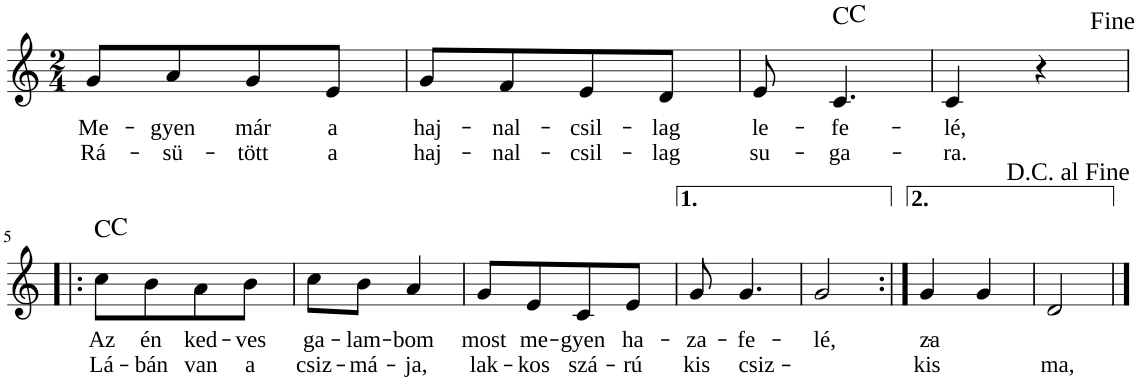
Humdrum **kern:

**kern	**text	**text	**harte
*part1	*part1	*part1	*part1
*staff1	*staff1	*staff1	*
*I"Piano	*	*	*
*I'Pno	*	*	*
*clefG2	*	*	*
*k[]	*	*	*
*M2/4	*	*	*
=1	=1	=1	=1
!	!LO:LY:b	!LO:LY:b	!LO:H:kt=N.C.
8g/L	Me-	Rá-	N
!	!LO:LY:b	!LO:LY:b	!
8a/	-gyen	-sü-	.
!	!LO:LY:b	!LO:LY:b	!
8g/	már	-tött	.
!	!LO:LY:b	!LO:LY:b	!
8e/J	a	a	.
=2	=2	=2	=2
!	!LO:LY:b	!LO:LY:b	!LO:H:kt=N.C.
8g/L	haj-	haj-	N
!	!LO:LY:b	!LO:LY:b	!
8f/	-nal-	-nal-	.
!	!LO:LY:b	!LO:LY:b	!
8e/	-csil-	-csil-	.
!	!LO:LY:b	!LO:LY:b	!
8d/J	-lag	-lag	.
=3	=3	=3	=3
!	!LO:LY:b	!LO:LY:b	!LO:H:kt=N.C.
8e/	le-	su-	N
!	!LO:LY:b	!LO:LY:b	!
4.c/	-fe-	-ga-	Cbb:maj
=4	=4	=4	=4
!	!LO:LY:b	!LO:LY:b	!LO:H:kt=N.C.
4c/	-lé,	-ra.	N
4r	.	.	.
!LO:TX:a:t=<font face="Times New Roman"/>Fine	!	!	!
!!LO:LB:g=z
=5!|:	=5!|:	=5!|:	=5!|:
!	!LO:LY:b	!LO:LY:b	!
8cc\L	Az	Lá-	Cbb:maj
!	!LO:LY:b	!LO:LY:b	!
8b\	én	-bán	.
!	!LO:LY:b	!LO:LY:b	!
8a\	ked-	van	.
!	!LO:LY:b	!LO:LY:b	!
8b\J	-ves	a	.
=6	=6	=6	=6
!	!LO:LY:b	!LO:LY:b	!
8cc\L	ga-	csiz-	.
!	!LO:LY:b	!LO:LY:b	!
8b\J	-lam-	-má-	.
!	!LO:LY:b	!LO:LY:b	!
4a/	-bom	-ja,	.
=7	=7	=7	=7
!	!LO:LY:b	!LO:LY:b	!LO:H:kt=N.C.
8g/L	most	lak-	N
!	!LO:LY:b	!LO:LY:b	!
8e/	me-	-kos	.
!	!LO:LY:b	!LO:LY:b	!
8c/	-gyen	szá-	.
!	!LO:LY:b	!LO:LY:b	!
8e/J	ha-	-rú	.
=8	=8	=8	=8
!	!LO:LY:b	!LO:LY:b	!LO:H:kt=N.C.
8g/	-za-	kis	N
!	!LO:LY:b	!LO:LY:b	!
4.g/	-fe-	-csiz-	.
=9	=9	=9	=9
!	!LO:LY:b	!	!LO:H:kt=N.C.
2g/	-lé,	.	N
=10:|!	=10:|!	=10:|!	=10:|!
!	!LO:LY:b	!LO:LY:b	!LO:H:kt=N.C.
4g/	-za-	kis	N
4g/	.	.	.
=11	=11	=11	=11
!	!	!LO:LY:b	!LO:H:kt=N.C.
2d/	.	ma,	N
!LO:TX:a:t=<font face="Times New Roman"/>D.C. al Fine	!	!	!
==	==	==	==
*-	*-	*-	*-
